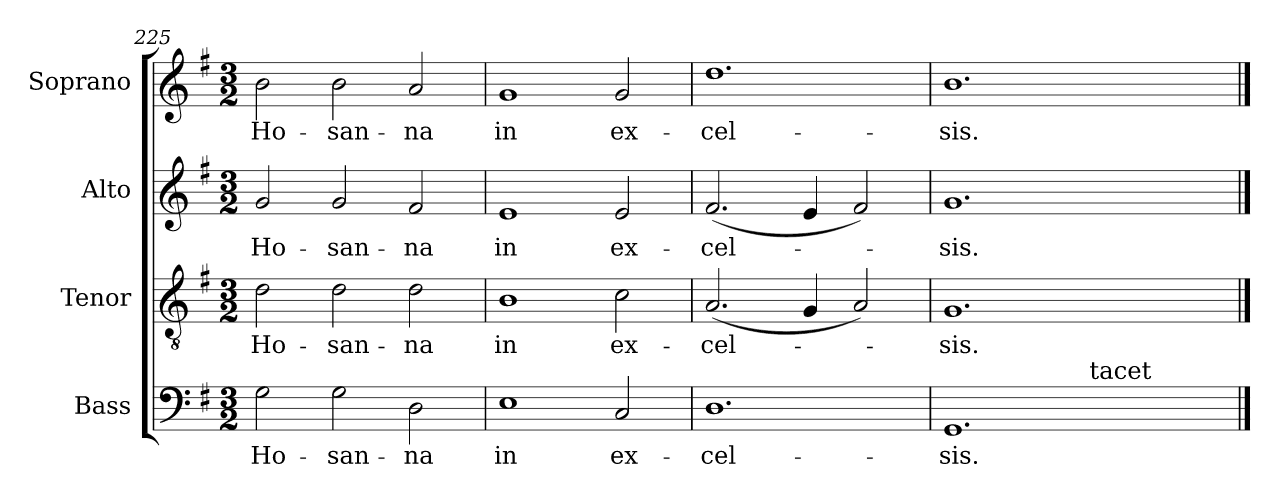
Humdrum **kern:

**kern	**text	**kern	**text	**kern	**text	**kern	**text
*part4	*part4	*part3	*part3	*part2	*part2	*part1	*part1
*staff4	*staff4	*staff3	*staff3	*staff2	*staff2	*staff1	*staff1
*I"Bass	*	*I"Tenor	*	*I"Alto	*	*I"Soprano	*
*I'B.	*	*I'T.	*	*I'A.	*	*I'S.	*
*clefF4	*	*clefGv2	*	*clefG2	*	*clefG2	*
*	*	*ITrd7c12	*	*	*	*	*
*k[f#]	*	*k[f#]	*	*k[f#]	*	*k[f#]	*
*G:	*	*G:	*	*G:	*	*G:	*
*M3/2	*	*M3/2	*	*M3/2	*	*M3/2	*
=225	=225	=225	=225	=225	=225	=225	=225
!	!LO:LY:b:color=#000000	!	!	!	!	!	!
!	!	!	!LO:LY:b:color=#000000	!	!	!	!
!	!	!	!	!	!LO:LY:b:color=#000000	!	!
!	!	!	!	!	!	!	!LO:LY:b:color=#000000
2Gi\	Ho-	2Di\	Ho-	2gi/	Ho-	2bi\	Ho-
!	!LO:LY:b:color=#000000	!	!	!	!	!	!
!	!	!	!LO:LY:b:color=#000000	!	!	!	!
!	!	!	!	!	!LO:LY:b:color=#000000	!	!
!	!	!	!	!	!	!	!LO:LY:b:color=#000000
2Gi\	-san-	2Di\	-san-	2gi/	-san-	2bi\	-san-
!	!LO:LY:b:color=#000000	!	!	!	!	!	!
!	!	!	!LO:LY:b:color=#000000	!	!	!	!
!	!	!	!	!	!LO:LY:b:color=#000000	!	!
!	!	!	!	!	!	!	!LO:LY:b:color=#000000
2Di\	-na	2Di\	-na	2f#i/	-na	2ai/	-na
=226	=226	=226	=226	=226	=226	=226	=226
!	!LO:LY:b:color=#000000	!	!	!	!	!	!
!	!	!	!LO:LY:b:color=#000000	!	!	!	!
!	!	!	!	!	!LO:LY:b:color=#000000	!	!
!	!	!	!	!	!	!	!LO:LY:b:color=#000000
1Ei	in	1BBi	in	1ei	in	1gi	in
!	!LO:LY:b:color=#000000	!	!	!	!	!	!
!	!	!	!LO:LY:b:color=#000000	!	!	!	!
!	!	!	!	!	!LO:LY:b:color=#000000	!	!
!	!	!	!	!	!	!	!LO:LY:b:color=#000000
2Ci/	ex-	2Ci\	ex-	2ei/	ex-	2gi/	ex-
=227	=227	=227	=227	=227	=227	=227	=227
!	!LO:LY:b:color=#000000	!	!	!	!	!	!
!	!	!	!LO:LY:b:color=#000000	!	!	!	!
!	!	!	!	!	!LO:LY:b:color=#000000	!	!
!	!	!	!	!	!	!	!LO:LY:b:color=#000000
1.Di	-cel-	(2.AAi/	-cel-	(2.f#i/	-cel-	1.ddi	-cel-
.	.	4GGi/	.	4ei/	.	.	.
.	.	2AAi/)	.	2f#i/)	.	.	.
=228	=228	=228	=228	=228	=228	=228	=228
!	!LO:LY:b:color=#000000	!	!	!	!	!	!
!	!	!	!LO:LY:b:color=#000000	!	!	!	!
!	!	!	!	!	!LO:LY:b:color=#000000	!	!
!	!	!	!	!	!	!	!LO:LY:b:color=#000000
*^	*	*	*	*	*	*	*
1.GGi	2ryy	-sis.	1.GGi	-sis.	1.gi	-sis.	1.bi	-sis.
.	4ryy	.	.	.	.	.	.	.
.	64ryy	.	.	.	.	.	.	.
.	128ryy	.	.	.	.	.	.	.
.	512.ryy	.	.	.	.	.	.	.
!	!LO:TX:a:t=tacet	!	!	!	!	!	!	!
.	2ryy	.	.	.	.	.	.	.
.	8ryy	.	.	.	.	.	.	.
.	16ryy	.	.	.	.	.	.	.
.	32ryy	.	.	.	.	.	.	.
.	256ryy	.	.	.	.	.	.	.
.	1024ryy	.	.	.	.	.	.	.
*v	*v	*	*	*	*	*	*	*
==	==	==	==	==	==	==	==
*-	*-	*-	*-	*-	*-	*-	*-
